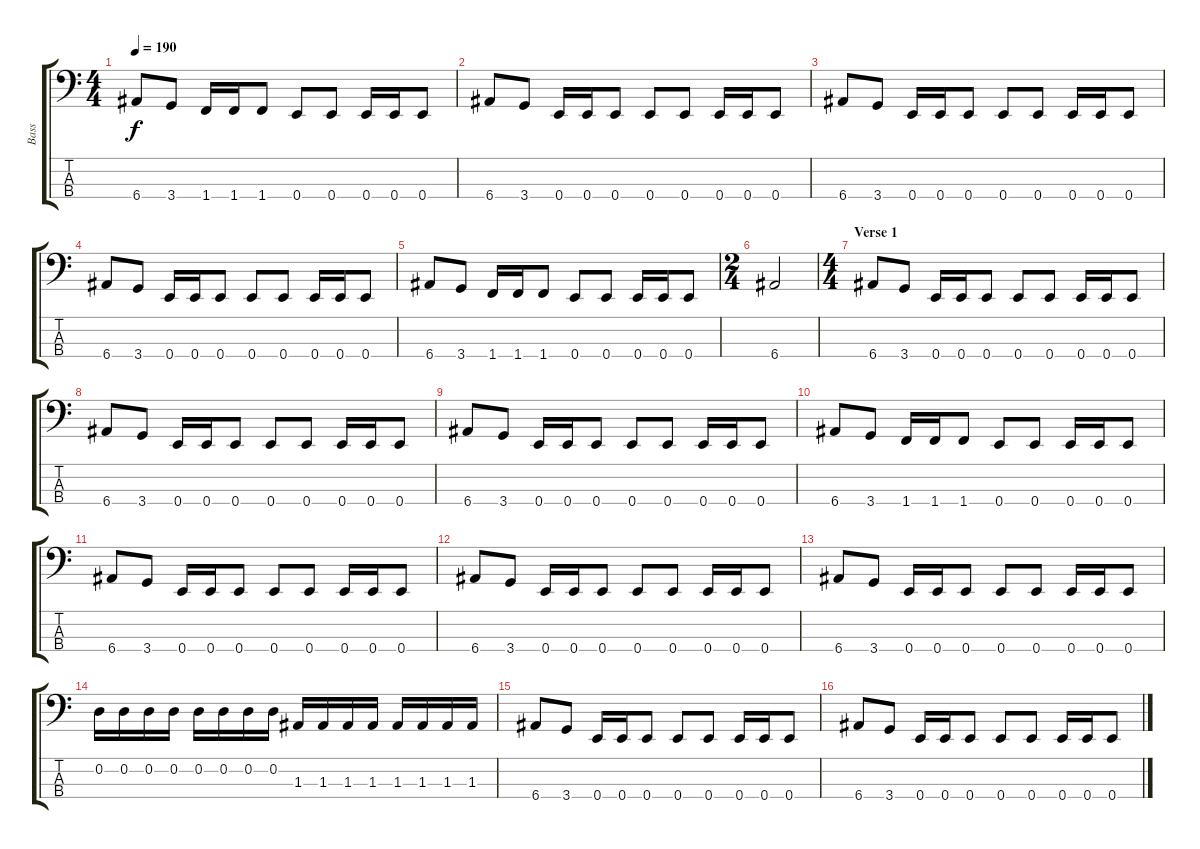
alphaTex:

\track ("Bass" "Bass") {instrument electricbassfinger}
\staff {score tabs}
\tuning (G2 D2 A1 E1) {hide}
\ts (4 4)
\tempo 190
\clef f4
\ks c
6.4.8{dy f} 3.4.8 1.4.16 1.4.16 1.4.8 0.4.8 0.4.8 0.4.16 0.4.16 0.4.8 |
6.4.8 3.4.8 0.4.16 0.4.16 0.4.8 0.4.8 0.4.8 0.4.16 0.4.16 0.4.8 |
6.4.8 3.4.8 0.4.16 0.4.16 0.4.8 0.4.8 0.4.8 0.4.16 0.4.16 0.4.8 |
6.4.8 3.4.8 0.4.16 0.4.16 0.4.8 0.4.8 0.4.8 0.4.16 0.4.16 0.4.8 |
6.4.8 3.4.8 1.4.16 1.4.16 1.4.8 0.4.8 0.4.8 0.4.16 0.4.16 0.4.8 |
\ts (2 4)
6.4.2 |
\ts (4 4)
\section ("" "Verse 1")
6.4.8 3.4.8 0.4.16 0.4.16 0.4.8 0.4.8 0.4.8 0.4.16 0.4.16 0.4.8 |
6.4.8 3.4.8 0.4.16 0.4.16 0.4.8 0.4.8 0.4.8 0.4.16 0.4.16 0.4.8 |
6.4.8 3.4.8 0.4.16 0.4.16 0.4.8 0.4.8 0.4.8 0.4.16 0.4.16 0.4.8 |
6.4.8 3.4.8 1.4.16 1.4.16 1.4.8 0.4.8 0.4.8 0.4.16 0.4.16 0.4.8 |
6.4.8 3.4.8 0.4.16 0.4.16 0.4.8 0.4.8 0.4.8 0.4.16 0.4.16 0.4.8 |
6.4.8 3.4.8 0.4.16 0.4.16 0.4.8 0.4.8 0.4.8 0.4.16 0.4.16 0.4.8 |
6.4.8 3.4.8 0.4.16 0.4.16 0.4.8 0.4.8 0.4.8 0.4.16 0.4.16 0.4.8 |
0.2.16 0.2.16 0.2.16 0.2.16 0.2.16 0.2.16 0.2.16 0.2.16 1.3.16 1.3.16 1.3.16 1.3.16 1.3.16 1.3.16 1.3.16 1.3.16 |
6.4.8 3.4.8 0.4.16 0.4.16 0.4.8 0.4.8 0.4.8 0.4.16 0.4.16 0.4.8 |
6.4.8 3.4.8 0.4.16 0.4.16 0.4.8 0.4.8 0.4.8 0.4.16 0.4.16 0.4.8
